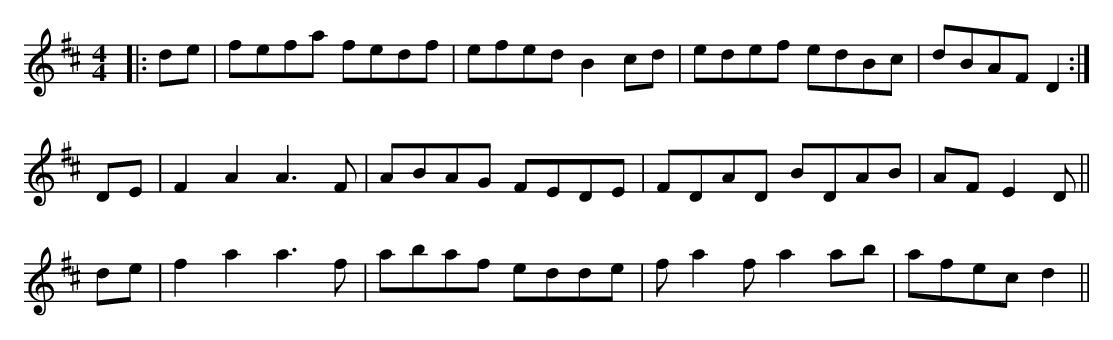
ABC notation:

X:1
M:4/4
K:D
|:de|fefa fedf|efed B2 cd|edef edBc|dBAF D2:|
DE|F2A2 A3F|ABAG FEDE|FDAD BDAB|AFE2 D||
de|f2a2 a3f|abaf edde|fa2fa2 ab|afecd2||
